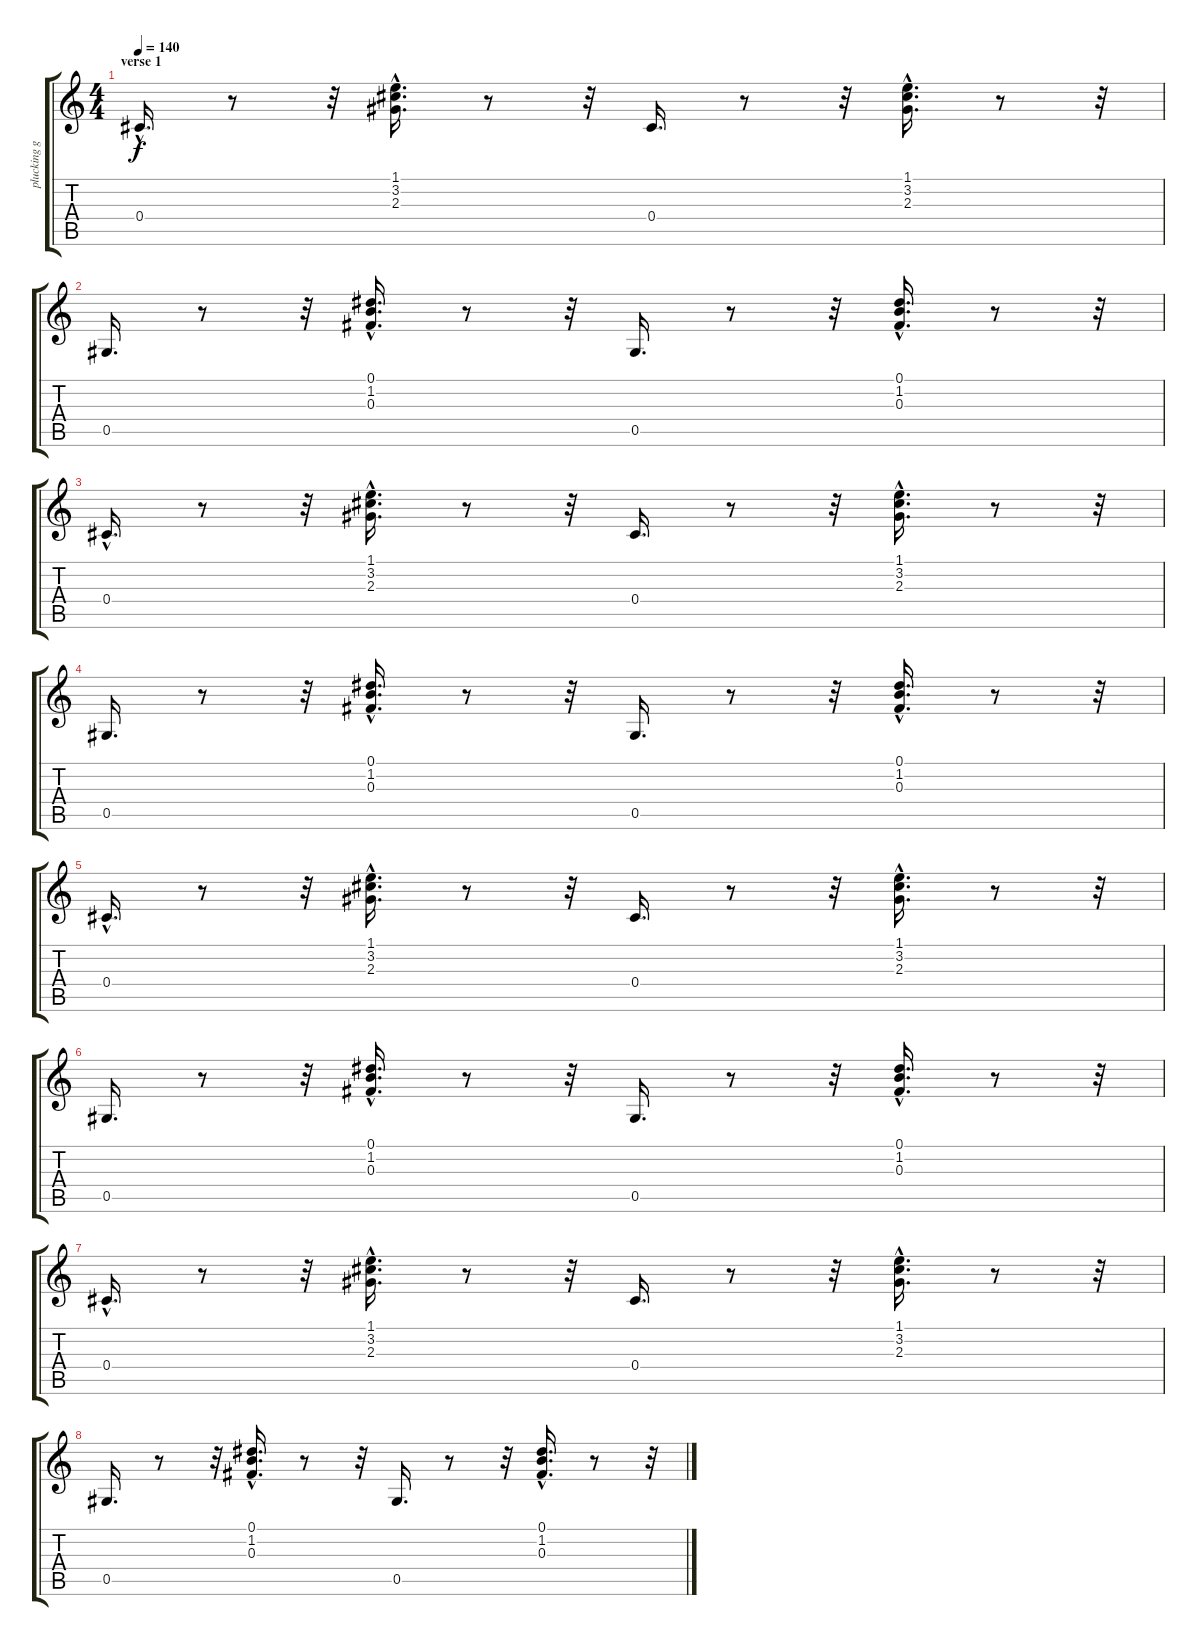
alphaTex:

\track ("plucking guitar  Eb" "plucking g") {instrument acousticguitarnylon}
\staff {score tabs}
\tuning (Eb4 Bb3 Gb3 Db3 Ab2 Eb2) {hide}
\ts (4 4)
\section ("" "verse 1")
\tempo 140
\clef g2
\ks c
0.4{hac}.16{d dy f} r.8 r.32 (1.1{hac} 3.2 2.3).16{d} r.8 r.32 0.4.16{d} r.8 r.32 (1.1{hac} 3.2 2.3).16{d} r.8 r.32 |
0.5.16{d} r.8 r.32 (0.1{hac} 1.2 0.3).16{d} r.8 r.32 0.5.16{d} r.8 r.32 (0.1{hac} 1.2 0.3).16{d} r.8 r.32 |
0.4{hac}.16{d} r.8 r.32 (1.1{hac} 3.2 2.3).16{d} r.8 r.32 0.4.16{d} r.8 r.32 (1.1{hac} 3.2 2.3).16{d} r.8 r.32 |
0.5.16{d} r.8 r.32 (0.1{hac} 1.2 0.3).16{d} r.8 r.32 0.5.16{d} r.8 r.32 (0.1{hac} 1.2 0.3).16{d} r.8 r.32 |
0.4{hac}.16{d} r.8 r.32 (1.1{hac} 3.2 2.3).16{d} r.8 r.32 0.4.16{d} r.8 r.32 (1.1{hac} 3.2 2.3).16{d} r.8 r.32 |
0.5.16{d} r.8 r.32 (0.1{hac} 1.2 0.3).16{d} r.8 r.32 0.5.16{d} r.8 r.32 (0.1{hac} 1.2 0.3).16{d} r.8 r.32 |
0.4{hac}.16{d} r.8 r.32 (1.1{hac} 3.2 2.3).16{d} r.8 r.32 0.4.16{d} r.8 r.32 (1.1{hac} 3.2 2.3).16{d} r.8 r.32 |
0.5.16{d} r.8 r.32 (0.1{hac} 1.2 0.3).16{d} r.8 r.32 0.5.16{d} r.8 r.32 (0.1{hac} 1.2 0.3).16{d} r.8 r.32
